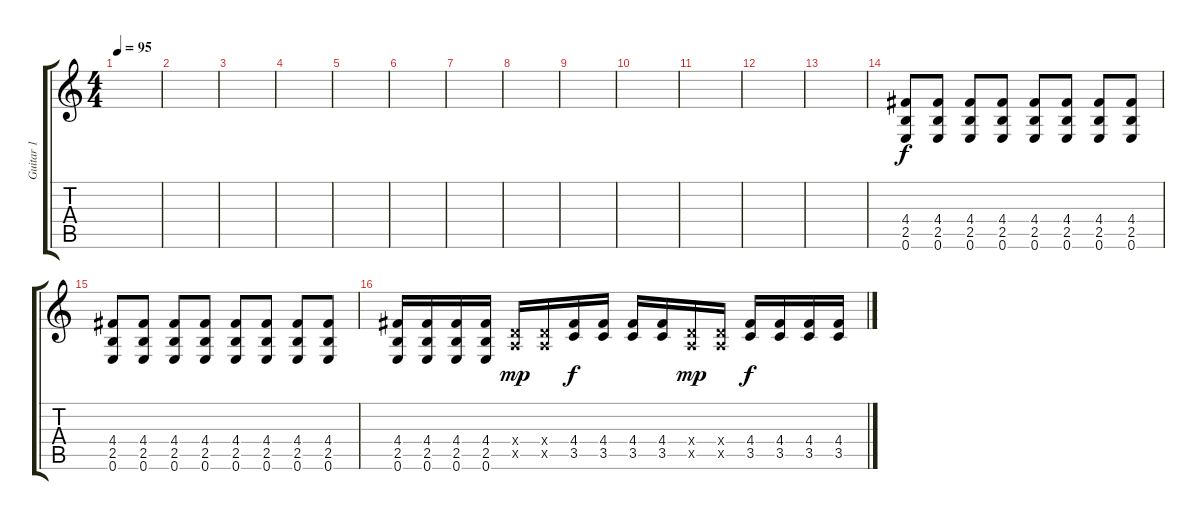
\track ("Guitar 1" "Guitar 1") {instrument distortionguitar}
\staff {score tabs}
\tuning (E4 B3 G3 D3 A2 E2) {hide}
\ts (4 4)
\tempo 95
\clef g2
\ks c
|
|
|
|
|
|
|
|
|
|
|
|
|
(4.4 2.5 0.6).8{volume 11} (4.4 2.5 0.6).8 (4.4 2.5 0.6).8 (4.4 2.5 0.6).8 (4.4 2.5 0.6).8 (4.4 2.5 0.6).8 (4.4 2.5 0.6).8 (4.4 2.5 0.6).8 |
(4.4 2.5 0.6).8 (4.4 2.5 0.6).8 (4.4 2.5 0.6).8 (4.4 2.5 0.6).8 (4.4 2.5 0.6).8 (4.4 2.5 0.6).8 (4.4 2.5 0.6).8 (4.4 2.5 0.6).8 |
(4.4 2.5 0.6).16{volume 12} (4.4 2.5 0.6).16 (4.4 2.5 0.6).16 (4.4 2.5 0.6).16 (0.4{x} 0.5{x}).16{dy mp} (0.4{x} 0.5{x}).16 (4.4 3.5).16{dy f} (4.4 3.5).16 (4.4 3.5).16 (4.4 3.5).16 (0.4{x} 0.5{x}).16{dy mp} (0.4{x} 0.5{x}).16 (4.4 3.5).16{dy f} (4.4 3.5).16 (4.4 3.5).16 (4.4 3.5).16
